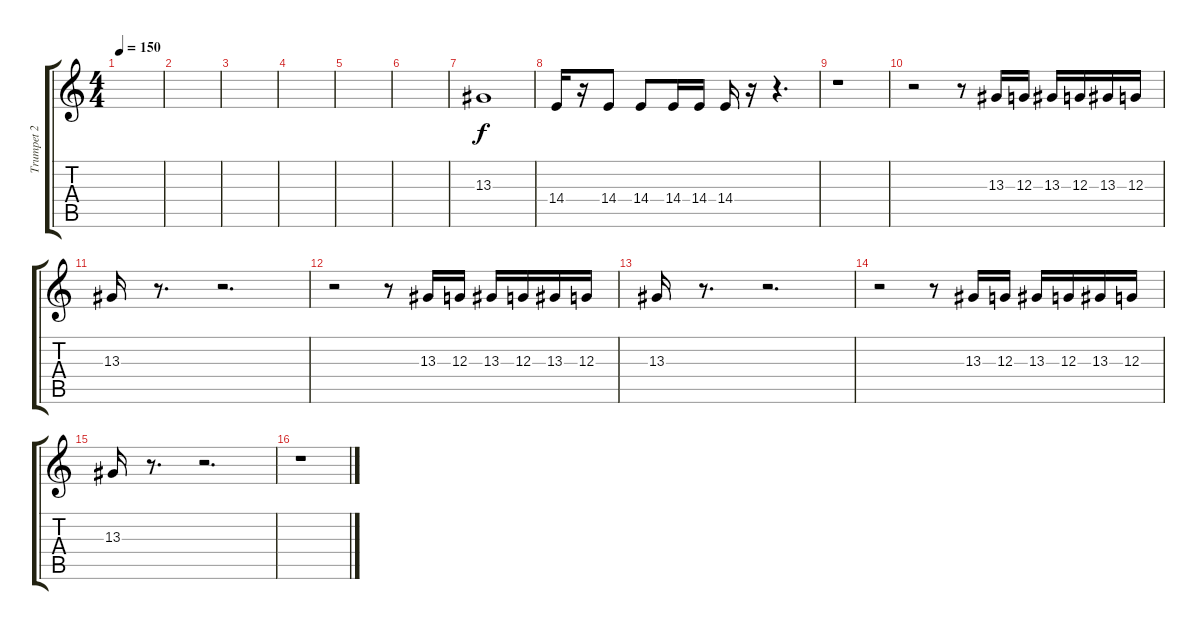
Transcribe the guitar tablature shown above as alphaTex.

\track ("Trumpet 2" "Trumpet 2") {instrument trumpet}
\staff {score tabs}
\tuning (E4 B3 G3 D3 A2 E2) {hide}
\ts (4 4)
\tempo 150
\clef g2
\ks c
|
|
|
|
|
|
13.3.1 |
14.4.16 r.16 14.4.8 14.4.8 14.4.16 14.4.16 14.4.16 r.16 r.4{d} |
r.1 |
r.2 r.8 13.3.16 12.3.16 13.3.16 12.3.16 13.3.16 12.3.16 |
13.3.16 r.8{d} r.2{d} |
r.2 r.8 13.3.16 12.3.16 13.3.16 12.3.16 13.3.16 12.3.16 |
13.3.16 r.8{d} r.2{d} |
r.2 r.8 13.3.16 12.3.16 13.3.16 12.3.16 13.3.16 12.3.16 |
13.3.16 r.8{d} r.2{d} |
r.1
